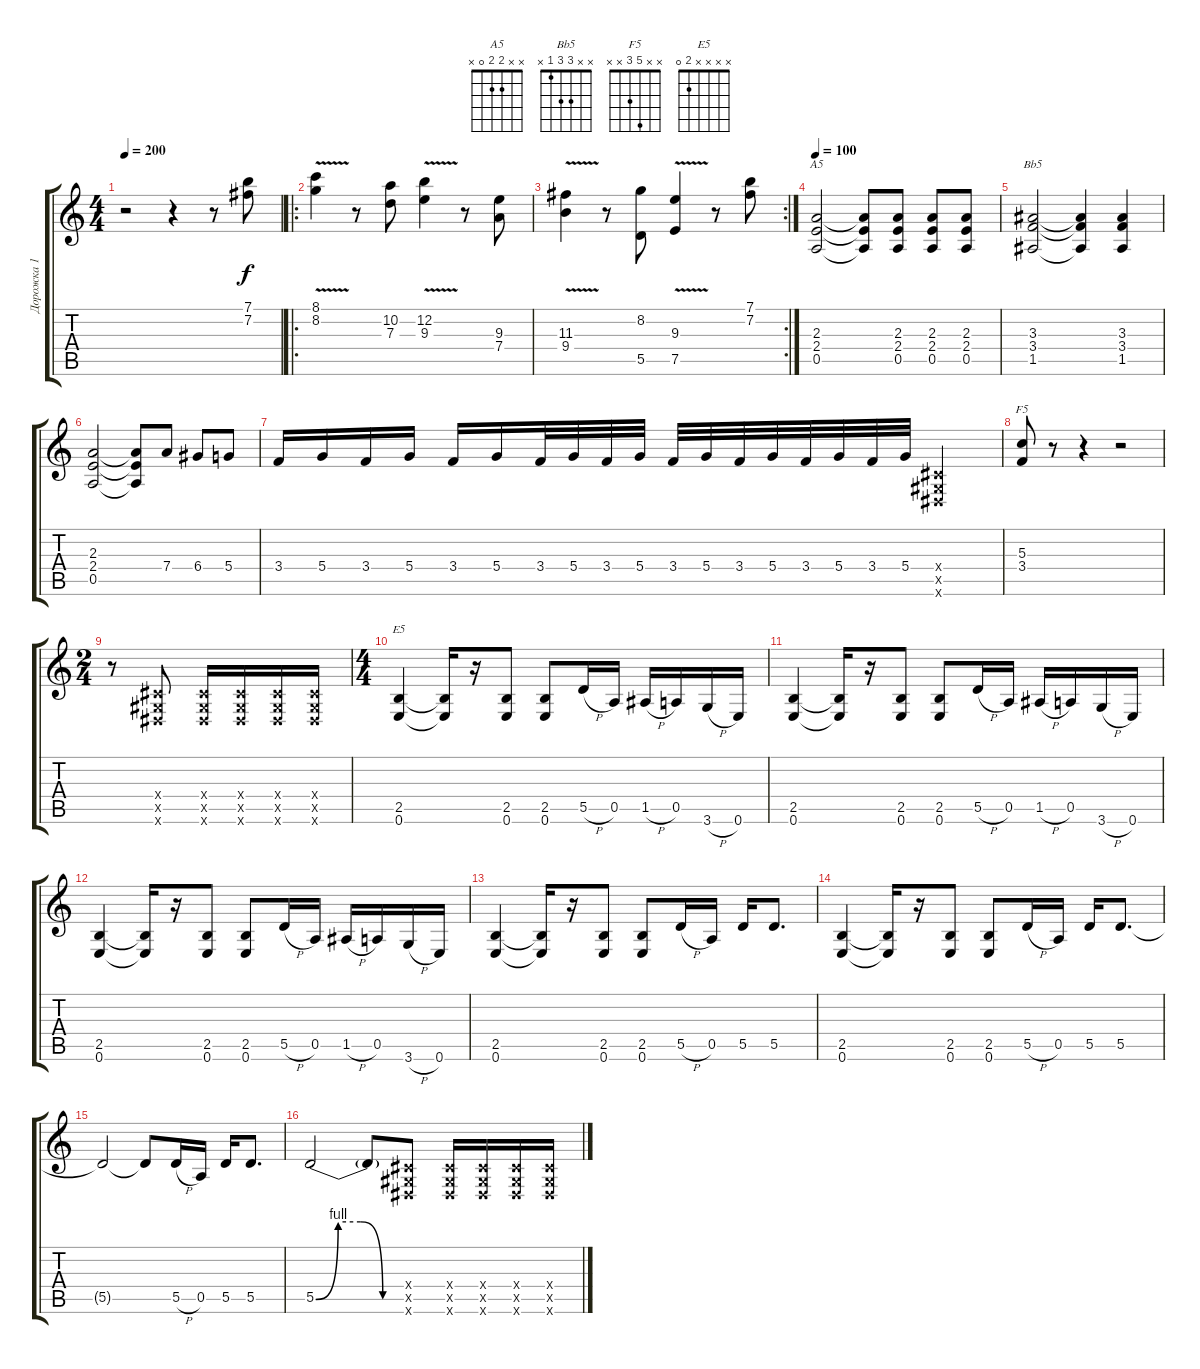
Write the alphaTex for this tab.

\track ("Дорожка 1" "Дорожка 1") {instrument distortionguitar}
\staff {score tabs}
\tuning (E4 B3 G3 D3 A2 E2) {hide}
\chord ("A5" x x 2 2 0 x)
\chord ("Bb5" x x 3 3 1 x)
\chord ("F5" x x 5 3 x x)
\chord ("E5" x x x x 2 0)
\ts (4 4)
\tempo 200
\clef g2
\ks c
r.2{dy f} r.4 r.8 (7.1 7.2).8 |
\ro
(8.1{v} 8.2{v}).4 r.8 (10.2 7.3).8 (12.2{v} 9.3{v}).4 r.8 (9.3 7.4).8 |
\rc 2
(11.3{v} 9.4{v}).4 r.8 (8.2 5.5).8 (9.3{v} 7.5{v}).4 r.8 (7.1 7.2).8 |
\tempo 100
(2.3 2.4 0.5).2{ch "A5"} (2.3{t} 2.4{t} 0.5{t}).8 (2.3 2.4 0.5).8 (2.3 2.4 0.5).8 (2.3 2.4 0.5).8 |
(3.3 3.4 1.5).2{ch "Bb5"} (3.3{t} 3.4{t} 1.5{t}).4 (3.3 3.4 1.5).4 |
(2.3 2.4 0.5).2 (2.3{t} 2.4{t} 0.5{t}).8 7.4.8 6.4.8 5.4.8 |
3.4.16 5.4.16 3.4.16 5.4.16 3.4.16 5.4.16 3.4.32 5.4.32 3.4.32 5.4.32 3.4.32 5.4.32 3.4.32 5.4.32 3.4.32 5.4.32 3.4.32 5.4.32 (-1.4{x} -1.5{x} -1.6{x}).4 |
(5.3 3.4).8{ch "F5"} r.8 r.4 r.2 |
\ts (2 4)
r.8 (-1.4{x} -1.5{x} -1.6{x}).8 (-1.4{x} -1.5{x} -1.6{x}).16 (-1.4{x} -1.5{x} -1.6{x}).16 (-1.4{x} -1.5{x} -1.6{x}).16 (-1.4{x} -1.5{x} -1.6{x}).16 |
\ts (4 4)
(2.5 0.6).4{ch "E5"} (2.5{t} 0.6{t}).16 r.16 (2.5 0.6).8 (2.5 0.6).8 5.5{h}.16 0.5.16 1.5{h}.16 0.5.16 3.6{h}.16 0.6.16 |
(2.5 0.6).4 (2.5{t} 0.6{t}).16 r.16 (2.5 0.6).8 (2.5 0.6).8 5.5{h}.16 0.5.16 1.5{h}.16 0.5.16 3.6{h}.16 0.6.16 |
(2.5 0.6).4 (2.5{t} 0.6{t}).16 r.16 (2.5 0.6).8 (2.5 0.6).8 5.5{h}.16 0.5.16 1.5{h}.16 0.5.16 3.6{h}.16 0.6.16 |
(2.5 0.6).4 (2.5{t} 0.6{t}).16 r.16 (2.5 0.6).8 (2.5 0.6).8 5.5{h}.16 0.5.16 5.5.16 5.5.8{d} |
(2.5 0.6).4 (2.5{t} 0.6{t}).16 r.16 (2.5 0.6).8 (2.5 0.6).8 5.5{h}.16 0.5.16 5.5.16 5.5.8{d} |
5.5{t}.2 5.5{t}.8 5.5{h}.16 0.5.16 5.5.16 5.5.8{d} |
5.5{be (custom 0 0 15 4 30 4 45 0 60 0)}.2 5.5{t}.8 (-1.4{x} -1.5{x} -1.6{x}).8 (-1.4{x} -1.5{x} -1.6{x}).16 (-1.4{x} -1.5{x} -1.6{x}).16 (-1.4{x} -1.5{x} -1.6{x}).16 (-1.4{x} -1.5{x} -1.6{x}).16
